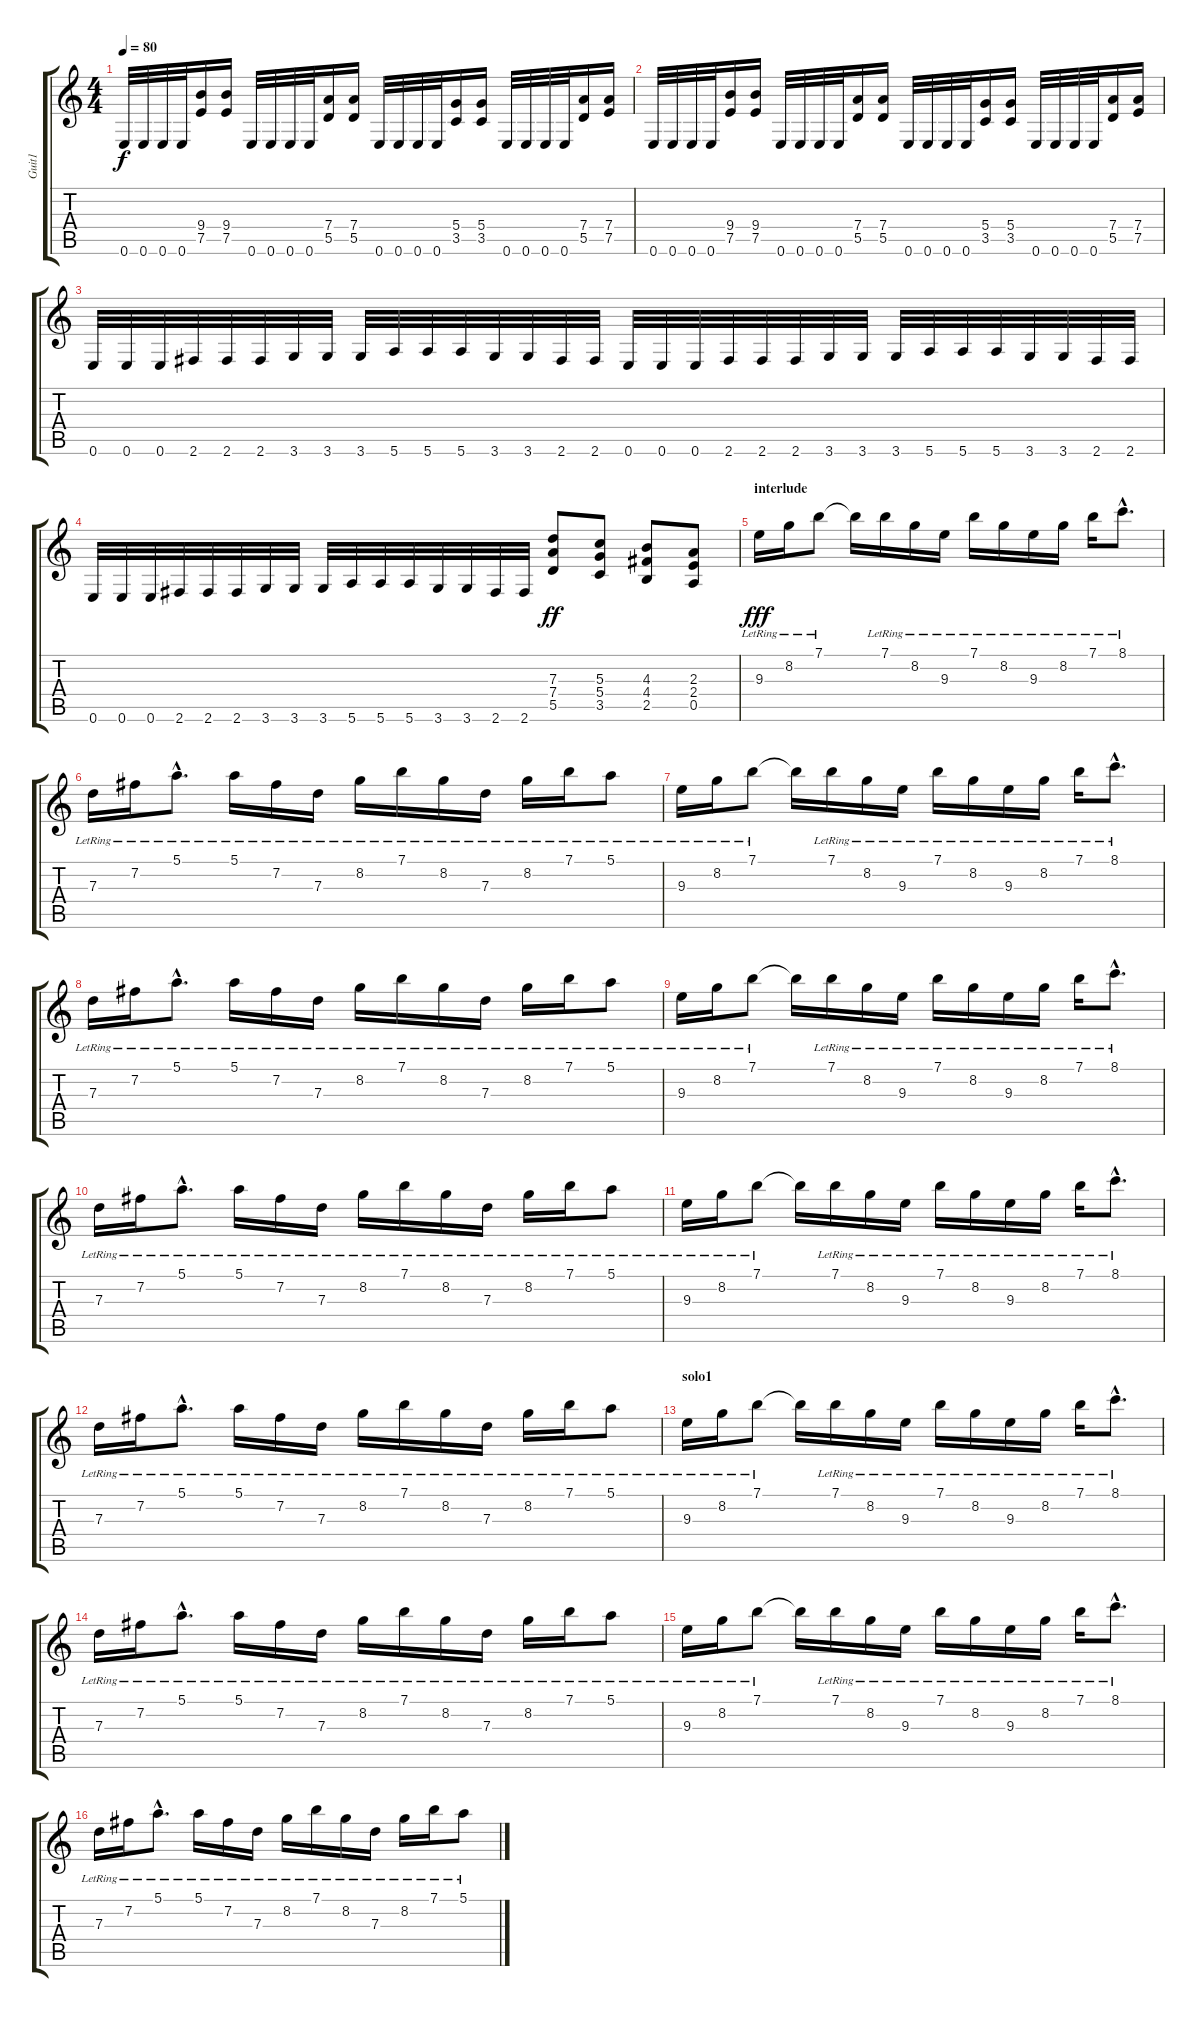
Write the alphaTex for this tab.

\track ("Guit1" "Guit1") {instrument electricguitarclean}
\staff {score tabs}
\tuning (E4 B3 G3 D3 A2 E2) {hide}
\ts (4 4)
\tempo 80
\clef g2
\ks c
0.6.32{dy f volume 11 instrument overdrivenguitar} 0.6.32 0.6.32 0.6.32 (9.4 7.5).16 (9.4 7.5).16 0.6.32 0.6.32 0.6.32 0.6.32 (7.4 5.5).16 (7.4 5.5).16 0.6.32 0.6.32 0.6.32 0.6.32 (5.4 3.5).16 (5.4 3.5).16 0.6.32 0.6.32 0.6.32 0.6.32 (7.4 5.5).16 (7.4 7.5).16 |
0.6.32 0.6.32 0.6.32 0.6.32 (9.4 7.5).16 (9.4 7.5).16 0.6.32 0.6.32 0.6.32 0.6.32 (7.4 5.5).16 (7.4 5.5).16 0.6.32 0.6.32 0.6.32 0.6.32 (5.4 3.5).16 (5.4 3.5).16 0.6.32 0.6.32 0.6.32 0.6.32 (7.4 5.5).16 (7.4 7.5).16 |
0.6.32 0.6.32 0.6.32 2.6.32 2.6.32 2.6.32 3.6.32 3.6.32 3.6.32 5.6.32 5.6.32 5.6.32 3.6.32 3.6.32 2.6.32 2.6.32 0.6.32 0.6.32 0.6.32 2.6.32 2.6.32 2.6.32 3.6.32 3.6.32 3.6.32 5.6.32 5.6.32 5.6.32 3.6.32 3.6.32 2.6.32 2.6.32 |
0.6.32 0.6.32 0.6.32 2.6.32 2.6.32 2.6.32 3.6.32 3.6.32 3.6.32 5.6.32 5.6.32 5.6.32 3.6.32 3.6.32 2.6.32 2.6.32 (7.3 7.4 5.5).8{dy ff} (5.3 5.4 3.5).8 (4.3 4.4 2.5).8 (2.3 2.4 0.5).8 |
\section ("" "interlude")
9.3{lr}.16{dy fff volume 11 instrument electricguitarclean} 8.2{lr}.16 7.1{lr}.8 7.1{t}.16 7.1{lr}.16 8.2{lr}.16 9.3{lr}.16 7.1{lr}.16 8.2{lr}.16 9.3{lr}.16 8.2{lr}.16 7.1{lr}.16 8.1{hac lr}.8{d} |
7.3{lr}.16 7.2{lr}.16 5.1{hac lr}.8{d} 5.1{lr}.16 7.2{lr}.16 7.3{lr}.16 8.2{lr}.16 7.1{lr}.16 8.2{lr}.16 7.3{lr}.16 8.2{lr}.16 7.1{lr}.16 5.1{lr}.8 |
9.3{lr}.16 8.2{lr}.16 7.1{lr}.8 7.1{t}.16 7.1{lr}.16 8.2{lr}.16 9.3{lr}.16 7.1{lr}.16 8.2{lr}.16 9.3{lr}.16 8.2{lr}.16 7.1{lr}.16 8.1{hac lr}.8{d} |
7.3{lr}.16 7.2{lr}.16 5.1{hac lr}.8{d} 5.1{lr}.16 7.2{lr}.16 7.3{lr}.16 8.2{lr}.16 7.1{lr}.16 8.2{lr}.16 7.3{lr}.16 8.2{lr}.16 7.1{lr}.16 5.1{lr}.8 |
9.3{lr}.16 8.2{lr}.16 7.1{lr}.8 7.1{t}.16 7.1{lr}.16 8.2{lr}.16 9.3{lr}.16 7.1{lr}.16 8.2{lr}.16 9.3{lr}.16 8.2{lr}.16 7.1{lr}.16 8.1{hac lr}.8{d} |
7.3{lr}.16 7.2{lr}.16 5.1{hac lr}.8{d} 5.1{lr}.16 7.2{lr}.16 7.3{lr}.16 8.2{lr}.16 7.1{lr}.16 8.2{lr}.16 7.3{lr}.16 8.2{lr}.16 7.1{lr}.16 5.1{lr}.8 |
9.3{lr}.16 8.2{lr}.16 7.1{lr}.8 7.1{t}.16 7.1{lr}.16 8.2{lr}.16 9.3{lr}.16 7.1{lr}.16 8.2{lr}.16 9.3{lr}.16 8.2{lr}.16 7.1{lr}.16 8.1{hac lr}.8{d} |
7.3{lr}.16 7.2{lr}.16 5.1{hac lr}.8{d} 5.1{lr}.16 7.2{lr}.16 7.3{lr}.16 8.2{lr}.16 7.1{lr}.16 8.2{lr}.16 7.3{lr}.16 8.2{lr}.16 7.1{lr}.16 5.1{lr}.8 |
\section ("" "solo1")
9.3{lr}.16{volume 11 instrument electricguitarclean} 8.2{lr}.16 7.1{lr}.8 7.1{t}.16 7.1{lr}.16 8.2{lr}.16 9.3{lr}.16 7.1{lr}.16 8.2{lr}.16 9.3{lr}.16 8.2{lr}.16 7.1{lr}.16 8.1{hac lr}.8{d} |
7.3{lr}.16 7.2{lr}.16 5.1{hac lr}.8{d} 5.1{lr}.16 7.2{lr}.16 7.3{lr}.16 8.2{lr}.16 7.1{lr}.16 8.2{lr}.16 7.3{lr}.16 8.2{lr}.16 7.1{lr}.16 5.1{lr}.8 |
9.3{lr}.16 8.2{lr}.16 7.1{lr}.8 7.1{t}.16 7.1{lr}.16 8.2{lr}.16 9.3{lr}.16 7.1{lr}.16 8.2{lr}.16 9.3{lr}.16 8.2{lr}.16 7.1{lr}.16 8.1{hac lr}.8{d} |
7.3{lr}.16 7.2{lr}.16 5.1{hac lr}.8{d} 5.1{lr}.16 7.2{lr}.16 7.3{lr}.16 8.2{lr}.16 7.1{lr}.16 8.2{lr}.16 7.3{lr}.16 8.2{lr}.16 7.1{lr}.16 5.1{lr}.8
